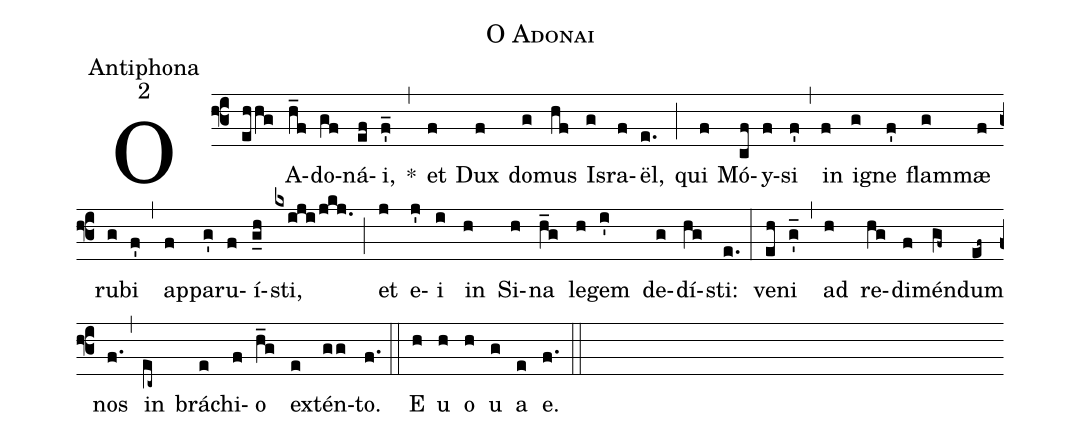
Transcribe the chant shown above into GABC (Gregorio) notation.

name:O Adonai;
office-part:Antiphona;
mode:2;
%%
(f3) O(ehhg) A(h_f)do(gf)ná(ef)i,(f'_) *(,)
et(f) Dux(f) do(g)mus(hf) Is(g)ra(f)ël,(e.) (;)
qui(f) Mó(cf)y(f)si(f') (,)
in(f) i(g)gne(f') flam(g)mæ(f) ru(g)bi(f') (,)
ap(f)pa(g')ru(f)í(g_h)sti,(kxiji!/jkj.) (;)
et(j) e(j')i(i) in(h) Si(h)na(h_g) le(h)gem(i') de(g)dí(hg)sti:(e.) (:)
ve(eh)ni(g'_) (,)
ad(h) re(hg)di(f)mén(gf~)dum(ef~) nos(f.) (,)
in(ec~) brá(e)chi(f)o(h_g) ex(e)tén(gg)to.(f.) (::)
E(h) u(h) o(h) u(g) a(e) e.(f.) (::)
